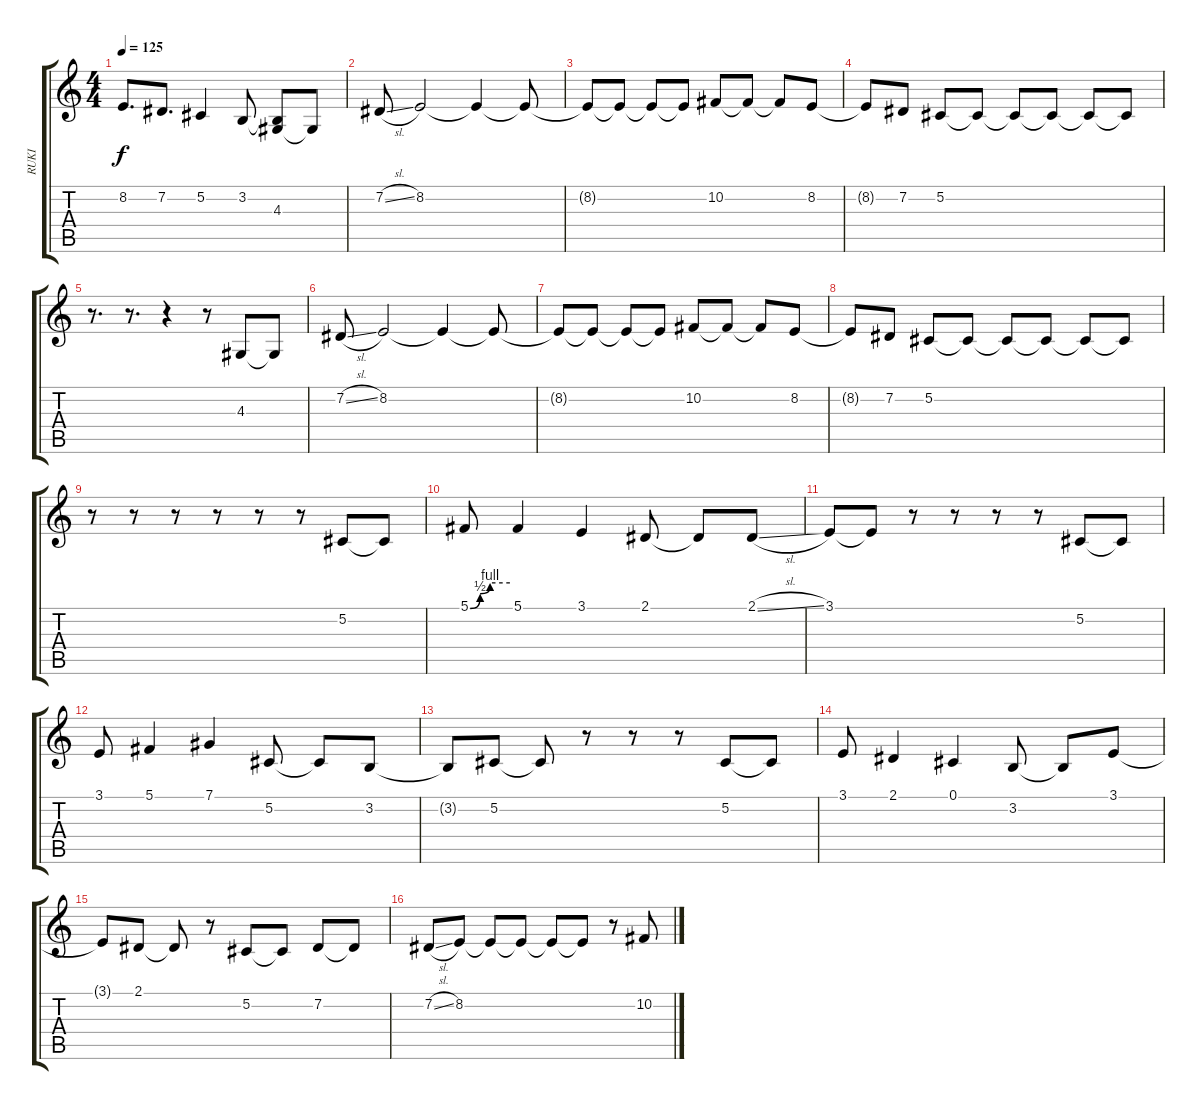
\track ("RUKI" "RUKI") {instrument trumpet}
\staff {score tabs}
\tuning (Db4 Ab3 E3 B2 Gb2 B1) {hide}
\ts (4 4)
\tempo 125
\clef g2
\ks c
8.2.8{d dy f} 7.2.8{d} 5.2.4 3.2.8 (3.2{t} 4.3).8 4.3{t}.8 |
7.2{sl}.8 8.2.2 8.2{t}.4 8.2{t}.8 |
8.2{t}.8 8.2{t}.8 8.2{t}.8 8.2{t}.8 10.2.8 10.2{t}.8 10.2{t}.8 8.2.8 |
8.2{t}.8 7.2.8 5.2.8 5.2{t}.8 5.2{t}.8 5.2{t}.8 5.2{t}.8 5.2{t}.8 |
r.8{d} r.8{d} r.4 r.8 4.3.8 4.3{t}.8 |
7.2{sl}.8 8.2.2 8.2{t}.4 8.2{t}.8 |
8.2{t}.8 8.2{t}.8 8.2{t}.8 8.2{t}.8 10.2.8 10.2{t}.8 10.2{t}.8 8.2.8 |
8.2{t}.8 7.2.8 5.2.8 5.2{t}.8 5.2{t}.8 5.2{t}.8 5.2{t}.8 5.2{t}.8 |
r.8 r.8 r.8 r.8 r.8 r.8 5.2.8 5.2{t}.8 |
5.1{be (custom 0 0 15 2 30 4 60 4)}.8 5.1.4 3.1.4 2.1.8 2.1{t}.8 2.1{sl}.8 |
3.1.8 3.1{t}.8 r.8 r.8 r.8 r.8 5.2.8 5.2{t}.8 |
3.1.8 5.1.4 7.1.4 5.2.8 5.2{t}.8 3.2.8 |
3.2{t}.8 5.2.8 5.2{t}.8 r.8 r.8 r.8 5.2.8 5.2{t}.8 |
3.1.8 2.1.4 0.1.4 3.2.8 3.2{t}.8 3.1.8 |
3.1{t}.8 2.1.8 2.1{t}.8 r.8 5.2.8 5.2{t}.8 7.2.8 7.2{t}.8 |
7.2{sl}.8 8.2.8 8.2{t}.8 8.2{t}.8 8.2{t}.8 8.2{t}.8 r.8 10.2.8
